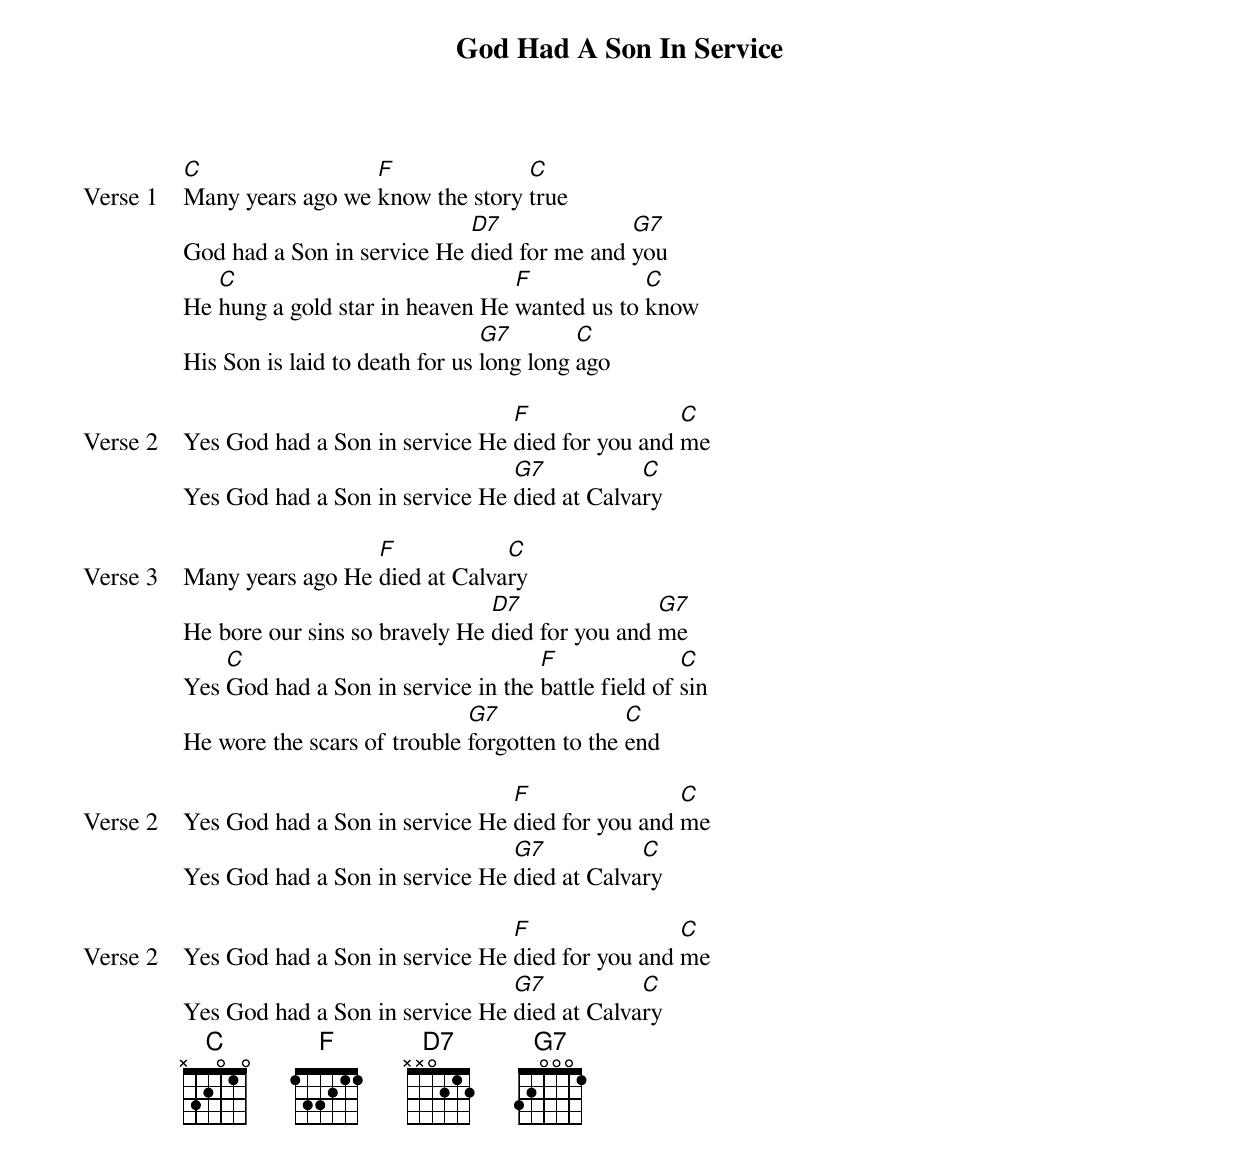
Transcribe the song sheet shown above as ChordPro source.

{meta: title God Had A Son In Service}
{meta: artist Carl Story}
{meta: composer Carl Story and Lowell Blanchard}
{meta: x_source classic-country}
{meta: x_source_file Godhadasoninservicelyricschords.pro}
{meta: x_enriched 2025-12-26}

{start_of_verse: Verse 1}
[C]Many years ago we [F]know the story [C]true
God had a Son in service He [D7]died for me and [G7]you
He [C]hung a gold star in heaven He [F]wanted us to [C]know
His Son is laid to death for us [G7]long long [C]ago
{end_of_verse}

{start_of_verse: Verse 2}
Yes God had a Son in service He [F]died for you and [C]me
Yes God had a Son in service He [G7]died at Calva[C]ry
{end_of_verse}

{start_of_verse: Verse 3}
Many years ago He [F]died at Calva[C]ry
He bore our sins so bravely He [D7]died for you and [G7]me
Yes [C]God had a Son in service in the [F]battle field of [C]sin
He wore the scars of trouble [G7]forgotten to the [C]end
{end_of_verse}

{start_of_verse: Verse 2}
Yes God had a Son in service He [F]died for you and [C]me
Yes God had a Son in service He [G7]died at Calva[C]ry
{end_of_verse}

{start_of_verse: Verse 2}
Yes God had a Son in service He [F]died for you and [C]me
Yes God had a Son in service He [G7]died at Calva[C]ry
{end_of_verse}
